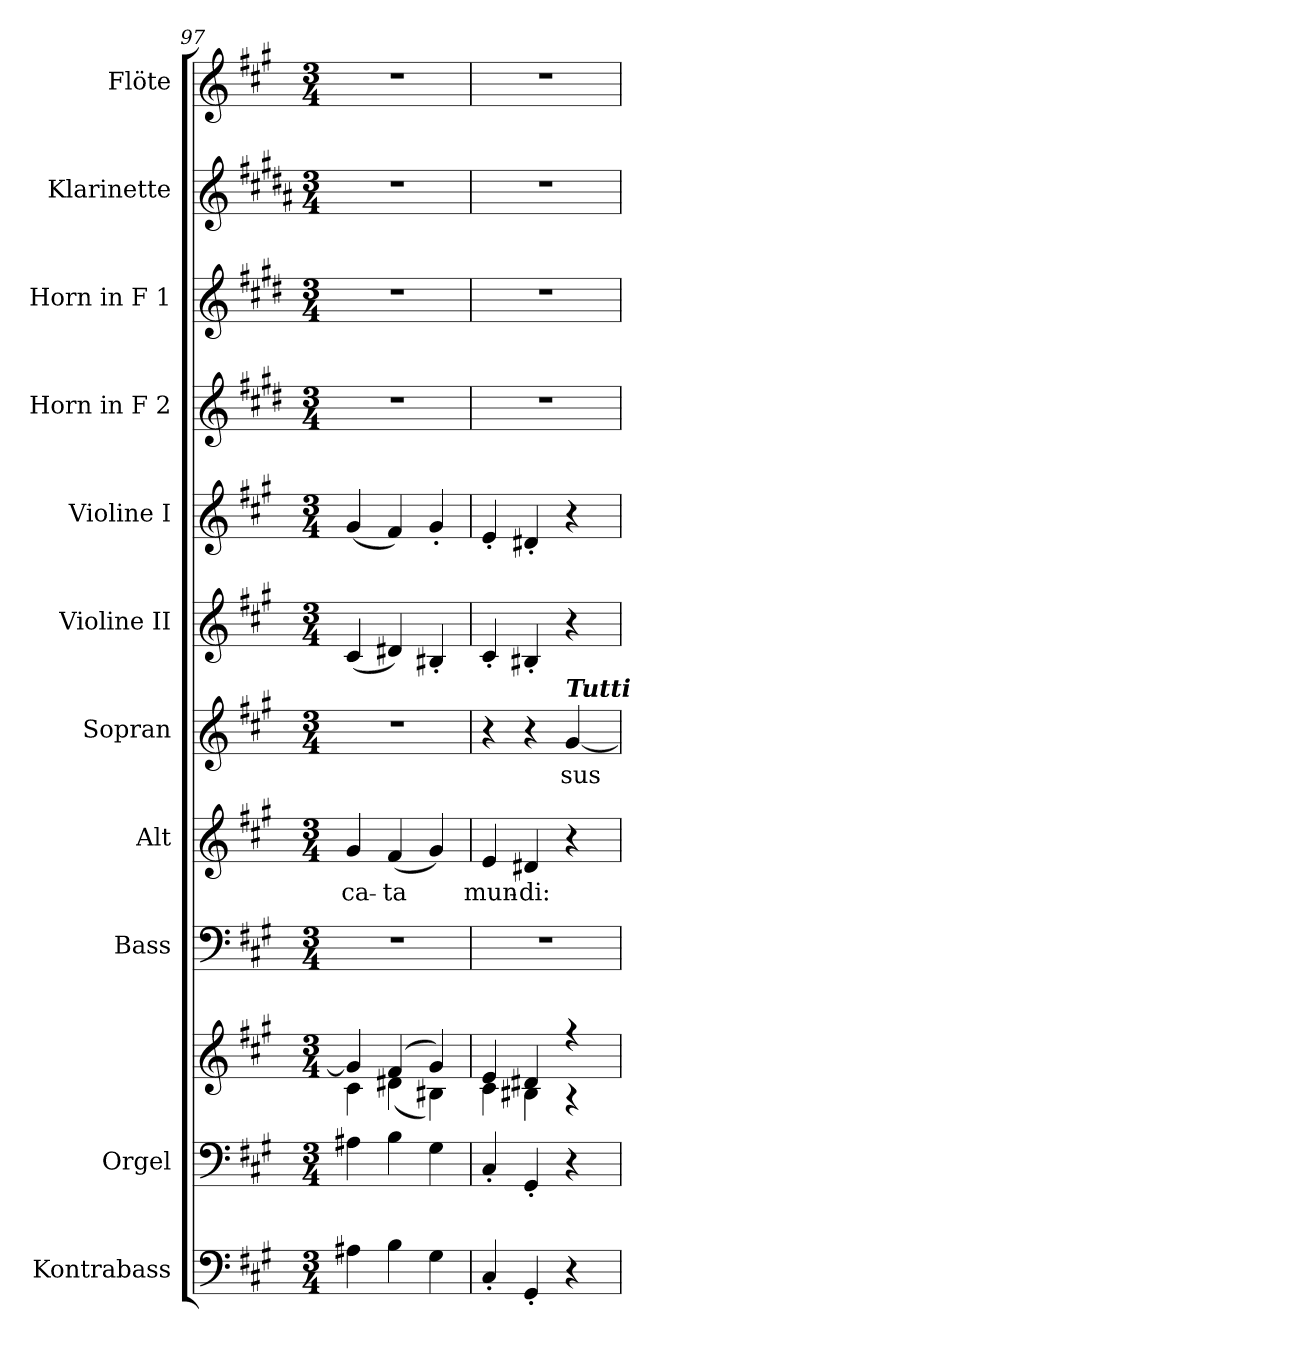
**kern	**kern	**kern	**kern	**kern	**text	**kern	**text	**kern	**kern	**kern	**kern	**kern	**kern
*part11	*part10	*part10	*part9	*part8	*part8	*part7	*part7	*part6	*part5	*part4	*part3	*part2	*part1
*staff12	*staff11	*staff10	*staff9	*staff8	*staff8	*staff7	*staff7	*staff6	*staff5	*staff4	*staff3	*staff2	*staff1
*I"Kontrabass	*I"Orgel	*	*I"Bass	*I"Alt	*	*I"Sopran	*	*I"Violine II	*I"Violine I	*I"Horn in F 2	*I"Horn in F 1	*I"Klarinette	*I"Flöte
*I'Kb.	*I'Org.	*	*I'B.	*I'A.	*	*I'S.	*	*I'Vl. II	*I'Vl. I	*	*	*I'Kl.	*I'Fl.
*clefF4	*clefF4	*clefG2	*clefF4	*clefG2	*	*clefG2	*	*clefG2	*clefG2	*clefG2	*clefG2	*clefG2	*clefG2
*ITrd7c12	*	*	*	*	*	*	*	*	*	*ITrd4c7	*ITrd4c7	*ITrd1c2	*
*k[f#c#g#]	*k[f#c#g#]	*k[f#c#g#]	*k[f#c#g#]	*k[f#c#g#]	*	*k[f#c#g#]	*	*k[f#c#g#]	*k[f#c#g#]	*k[f#c#g#]	*k[f#c#g#]	*k[f#c#g#]	*k[f#c#g#]
*A:	*A:	*A:	*A:	*A:	*	*A:	*	*A:	*A:	*A:	*A:	*A:	*A:
*M3/4	*M3/4	*M3/4	*M3/4	*M3/4	*	*M3/4	*	*M3/4	*M3/4	*M3/4	*M3/4	*M3/4	*M3/4
=97	=97	=97	=97	=97	=97	=97	=97	=97	=97	=97	=97	=97	=97
*	*	*^	*	*	*	*	*	*	*	*	*	*	*
!	!	!	!	!	!	!LO:LY:b	!	!	!	!	!	!	!	!
4AA#X\	4A#X\	4g#/]	4c#\	2.r	4g#/	-ca-	2.r	.	(<4c#/	(<4g#/	2.r	2.r	2.r	2.r
!	!	!	!	!	!	!LO:LY:b	!	!	!	!	!	!	!	!
4BB\	4B\	(4f#/	(<4d#X\	.	(<4f#/	-ta	.	.	4d#X/)	4f#/)	.	.	.	.
4GG#\	4G#\	4g#/)	4B#X\)	.	4g#/)	.	.	.	4B#X'</	4g#'</	.	.	.	.
!!LO:PB:g=z
=98	=98	=98	=98	=98	=98	=98	=98	=98	=98	=98	=98	=98	=98	=98
!	!	!	!	!	!	!LO:LY:b	!	!	!	!	!	!	!	!
4CC#'</	4C#'</	4e/	4c#\	2.r	4e/	mun-	4r	.	4c#'</	4e'</	2.r	2.r	2.r	2.r
!	!	!	!	!	!	!LO:LY:b	!	!	!	!	!	!	!	!
4GGG#'</	4GG#'</	4d#X/	4B#X\	.	4d#X/	-di:	4r	.	4B#X'</	4d#X'</	.	.	.	.
!	!	!	!	!	!	!	!LO:TX:a:Bi:t=Tutti	!	!	!	!	!	!	!
!	!	!	!	!	!	!	!	!LO:LY:b	!	!	!	!	!	!
4r	4r	4r	4r	.	4r	.	[4g#/	sus-	4r	4r	.	.	.	.
*	*	*v	*v	*	*	*	*	*	*	*	*	*	*	*
=	=	=	=	=	=	=	=	=	=	=	=	=	=
*-	*-	*-	*-	*-	*-	*-	*-	*-	*-	*-	*-	*-	*-
